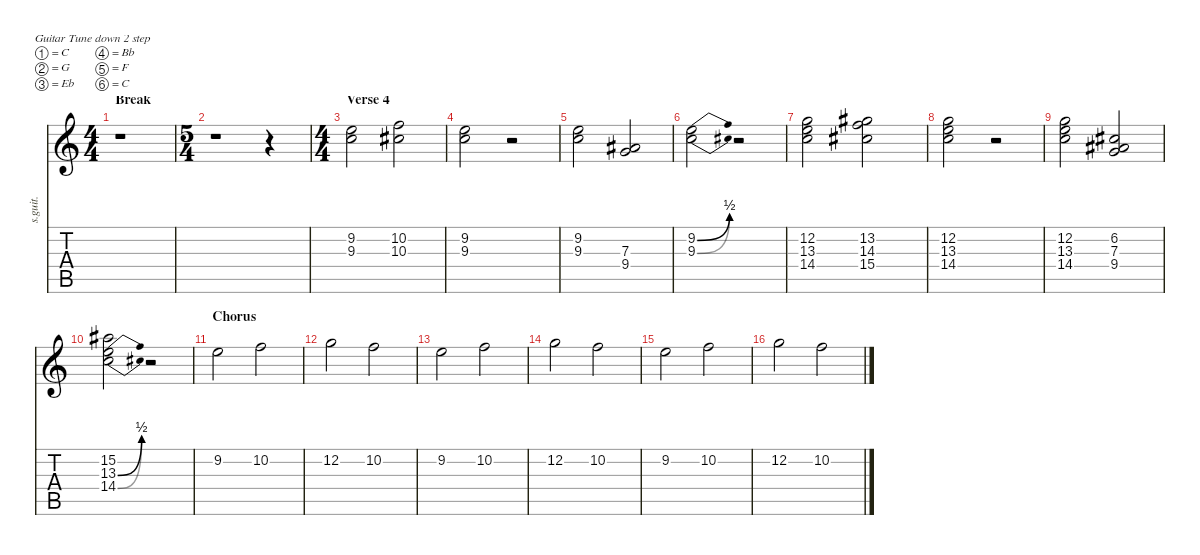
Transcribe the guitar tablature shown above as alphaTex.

\defaultSystemsLayout 4
\hideDynamics
\bracketExtendMode nobrackets
\track ("Josh Homme - Backing Vocals" "s.guit.") {instrument choiraahs}
\staff {score tabs}
\tuning (C4 G3 Eb3 Bb2 F2 C2)
\displaytranspose 12
\ts (4 4)
\section ("" "Break")
\tempo (105 hide)
\clef g2
\ks c
r.1{dy f} |
\ts (5 4)
\beaming (8 2 2 2 2)
r.1 r.4 |
\ts (4 4)
\beaming (8 2 2 2 2)
\section ("" "Verse 4")
(9.2 9.3).2{lyrics (0 "") lyrics (1 "") lyrics (2 "") lyrics (3 "") lyrics (4 "")} (10.2 10.3{acc #}).2{lyrics (0 "") lyrics (1 "") lyrics (2 "") lyrics (3 "") lyrics (4 "")} |
(9.2 9.3).2{lyrics (0 "") lyrics (1 "") lyrics (2 "") lyrics (3 "") lyrics (4 "")} r.2 |
(9.2 9.3).2{lyrics (0 "") lyrics (1 "") lyrics (2 "") lyrics (3 "") lyrics (4 "")} (7.3{acc #} 9.4).2{lyrics (0 "") lyrics (1 "") lyrics (2 "") lyrics (3 "") lyrics (4 "")} |
(9.2{be (bend 0 0 60 2)} 9.3{be (bend 0 0 60 2)}).2{lyrics (0 "") lyrics (1 "") lyrics (2 "") lyrics (3 "") lyrics (4 "")} r.2 |
(12.2 13.3 14.4).2{lyrics (0 "") lyrics (1 "") lyrics (2 "") lyrics (3 "") lyrics (4 "")} (13.2{acc #} 14.3 15.4{acc #}).2{lyrics (0 "") lyrics (1 "") lyrics (2 "") lyrics (3 "") lyrics (4 "")} |
(12.2 13.3 14.4).2{lyrics (0 "") lyrics (1 "") lyrics (2 "") lyrics (3 "") lyrics (4 "")} r.2 |
(12.2 13.3 14.4).2{lyrics (0 "") lyrics (1 "") lyrics (2 "") lyrics (3 "") lyrics (4 "")} (6.2{acc #} 7.3{acc #} 9.4).2{lyrics (0 "") lyrics (1 "") lyrics (2 "") lyrics (3 "") lyrics (4 "")} |
(15.2{acc #} 13.3{be (bend 0 0 60 2)} 14.4{be (bend 0 0 60 2)}).2{lyrics (0 "") lyrics (1 "") lyrics (2 "") lyrics (3 "") lyrics (4 "")} r.2 |
\section ("" "Chorus")
9.2.2{lyrics (0 "") lyrics (1 "") lyrics (2 "") lyrics (3 "") lyrics (4 "")} 10.2.2{lyrics (0 "") lyrics (1 "") lyrics (2 "") lyrics (3 "") lyrics (4 "")} |
12.2.2{lyrics (0 "") lyrics (1 "") lyrics (2 "") lyrics (3 "") lyrics (4 "")} 10.2.2{lyrics (0 "") lyrics (1 "") lyrics (2 "") lyrics (3 "") lyrics (4 "")} |
9.2.2{lyrics (0 "") lyrics (1 "") lyrics (2 "") lyrics (3 "") lyrics (4 "")} 10.2.2{lyrics (0 "") lyrics (1 "") lyrics (2 "") lyrics (3 "") lyrics (4 "")} |
12.2.2{lyrics (0 "") lyrics (1 "") lyrics (2 "") lyrics (3 "") lyrics (4 "")} 10.2.2{lyrics (0 "") lyrics (1 "") lyrics (2 "") lyrics (3 "") lyrics (4 "")} |
9.2.2{lyrics (0 "") lyrics (1 "") lyrics (2 "") lyrics (3 "") lyrics (4 "")} 10.2.2{lyrics (0 "") lyrics (1 "") lyrics (2 "") lyrics (3 "") lyrics (4 "")} |
12.2.2{lyrics (0 "") lyrics (1 "") lyrics (2 "") lyrics (3 "") lyrics (4 "")} 10.2.2{lyrics (0 "") lyrics (1 "") lyrics (2 "") lyrics (3 "") lyrics (4 "")}
